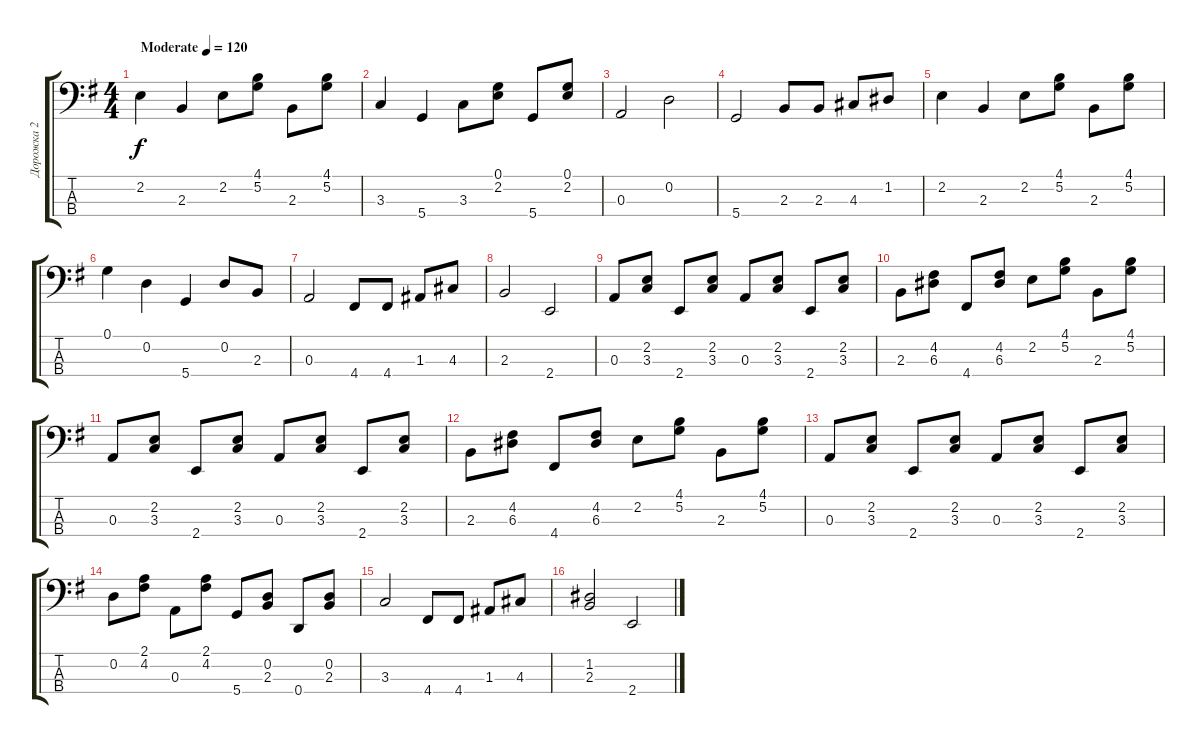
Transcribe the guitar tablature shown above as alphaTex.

\track ("Дорожка 2" "Дорожка 2") {instrument electricbasspick}
\staff {score tabs}
\tuning (G2 D2 A1 D1) {hide}
\ts (4 4)
\tempo (120 "Moderate")
\clef f4
\ks g
2.2.4{dy f instrument electricbasspick} 2.3.4 2.2.8 (4.1 5.2).8 2.3.8 (4.1 5.2).8 |
3.3.4 5.4.4 3.3.8 (0.1 2.2).8 5.4.8 (0.1 2.2).8 |
0.3.2 0.2.2 |
5.4.2 2.3.8 2.3.8 4.3.8 1.2.8 |
2.2.4 2.3.4 2.2.8 (4.1 5.2).8 2.3.8 (4.1 5.2).8 |
0.1.4 0.2.4 5.4.4 0.2.8 2.3.8 |
0.3.2 4.4.8 4.4.8 1.3.8 4.3.8 |
2.3.2 2.4.2 |
0.3.8 (2.2 3.3).8 2.4.8 (2.2 3.3).8 0.3.8 (2.2 3.3).8 2.4.8 (2.2 3.3).8 |
2.3.8 (4.2 6.3).8 4.4.8 (4.2 6.3).8 2.2.8 (4.1 5.2).8 2.3.8 (4.1 5.2).8 |
0.3.8 (2.2 3.3).8 2.4.8 (2.2 3.3).8 0.3.8 (2.2 3.3).8 2.4.8 (2.2 3.3).8 |
2.3.8 (4.2 6.3).8 4.4.8 (4.2 6.3).8 2.2.8 (4.1 5.2).8 2.3.8 (4.1 5.2).8 |
0.3.8 (2.2 3.3).8 2.4.8 (2.2 3.3).8 0.3.8 (2.2 3.3).8 2.4.8 (2.2 3.3).8 |
0.2.8 (2.1 4.2).8 0.3.8 (2.1 4.2).8 5.4.8 (0.2 2.3).8 0.4.8 (0.2 2.3).8 |
3.3.2 4.4.8 4.4.8 1.3.8 4.3.8 |
(1.2 2.3).2 2.4.2
